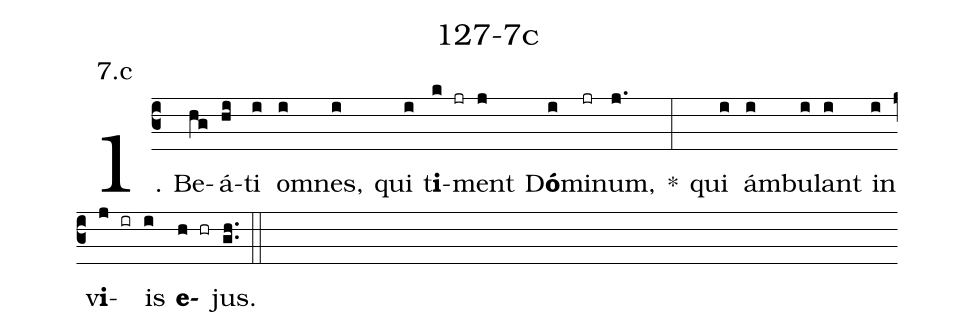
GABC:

name: 127-7c;
annotation: 7.c;
%%
(c3)1. Be(hg)á(hi)ti(i) om(i)nes,(i) qui(i) t<b>i</b>(k jr)ment(j) D<b>ó</b>(i)mi(jr)num,(j.) *(:) qui(i) ám(i)bu(i)lant(i) in(i) v<b>i</b>(j ir)is(i) <b>e</b>(h hr)jus.(gh..) (::)
